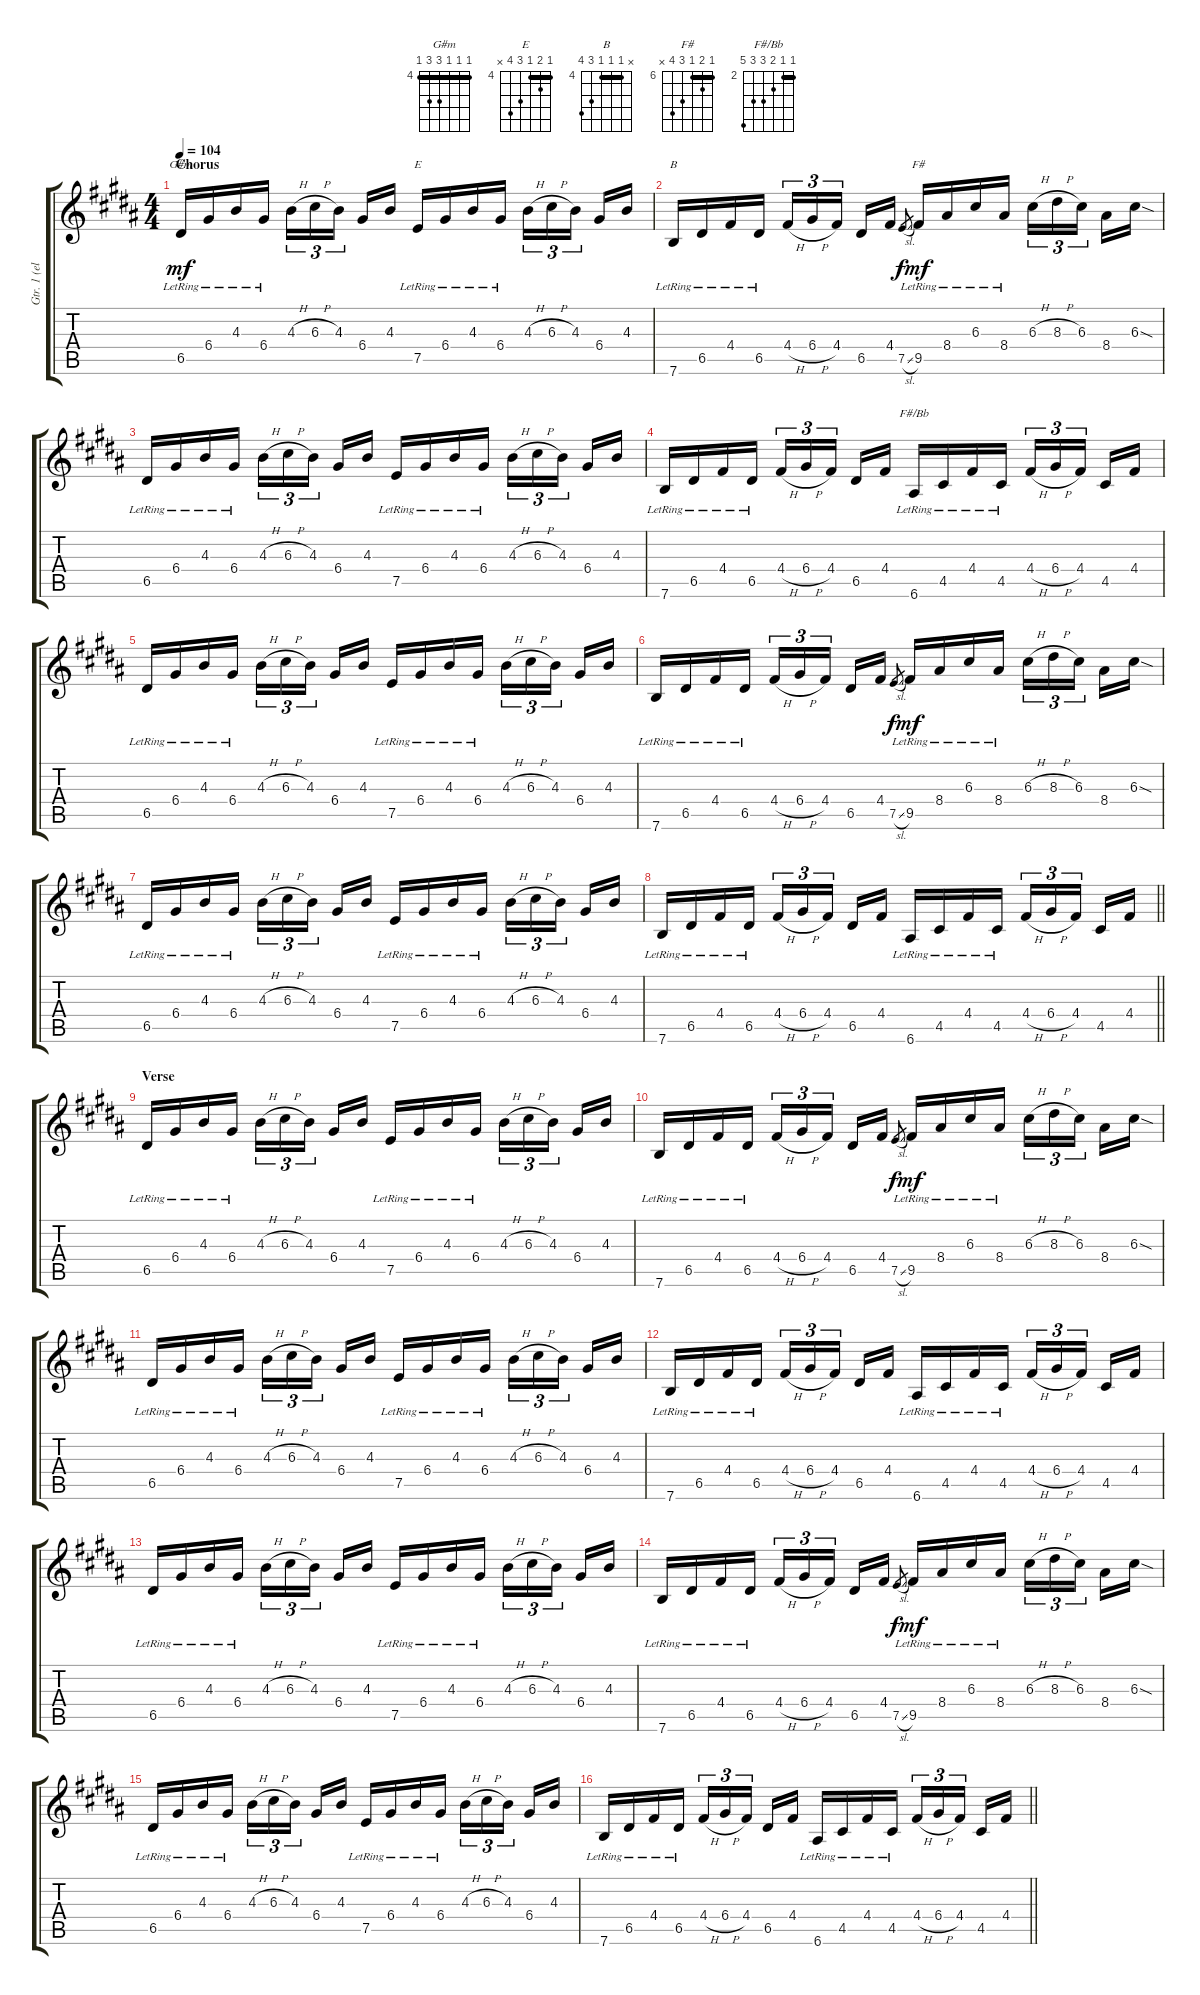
\track ("Gtr. 1 (elec.)" "Gtr. 1 (el") {instrument electricguitarclean}
\staff {score tabs}
\tuning (E4 B3 G3 D3 A2 E2) {hide}
\chord ("G#m" 4 4 4 6 6 4) {firstfret 4 barre 4}
\chord ("E" 4 5 4 6 7 x) {firstfret 4 barre 4}
\chord ("B" x 4 4 4 6 7) {firstfret 4 barre 4}
\chord ("F#" 6 7 6 8 9 x) {firstfret 6 barre 6}
\chord ("F#/Bb" 2 2 3 4 4 6) {firstfret 2 barre 2}
\ts (4 4)
\section ("" "Chorus")
\tempo 104
\clef g2
\ks b
6.5{lr}.16{ch "G#m" dy mf} 6.4{lr}.16 4.3{lr}.16 6.4{lr}.16 4.3{h}.16{tu (3 2)} 6.3{h}.16{tu (3 2)} 4.3.16{tu (3 2) beam splitsecondary} 6.4.16 4.3.16 7.5{lr}.16{ch "E"} 6.4{lr}.16 4.3{lr}.16 6.4{lr}.16 4.3{h}.16{tu (3 2)} 6.3{h}.16{tu (3 2)} 4.3.16{tu (3 2) beam splitsecondary} 6.4.16 4.3.16 |
7.6{lr}.16{ch "B"} 6.5{lr}.16 4.4{lr}.16 6.5{lr}.16 4.4{h}.16{tu (3 2)} 6.4{h}.16{tu (3 2)} 4.4.16{tu (3 2) beam splitsecondary} 6.5.16 4.4.16 7.5{sl}.8{gr dy f} 9.5{lr}.16{ch "F#" dy mf} 8.4{lr}.16 6.3{lr}.16 8.4{lr}.16 6.3{h}.16{tu (3 2)} 8.3{h}.16{tu (3 2)} 6.3.16{tu (3 2) beam splitsecondary} 8.4.16 6.3{sod}.16 |
6.5{lr}.16 6.4{lr}.16 4.3{lr}.16 6.4{lr}.16 4.3{h}.16{tu (3 2)} 6.3{h}.16{tu (3 2)} 4.3.16{tu (3 2) beam splitsecondary} 6.4.16 4.3.16 7.5{lr}.16 6.4{lr}.16 4.3{lr}.16 6.4{lr}.16 4.3{h}.16{tu (3 2)} 6.3{h}.16{tu (3 2)} 4.3.16{tu (3 2) beam splitsecondary} 6.4.16 4.3.16 |
7.6{lr}.16 6.5{lr}.16 4.4{lr}.16 6.5{lr}.16 4.4{h}.16{tu (3 2)} 6.4{h}.16{tu (3 2)} 4.4.16{tu (3 2) beam splitsecondary} 6.5.16 4.4.16 6.6{lr}.16{ch "F#/Bb"} 4.5{lr}.16 4.4{lr}.16 4.5{lr}.16 4.4{h}.16{tu (3 2)} 6.4{h}.16{tu (3 2)} 4.4.16{tu (3 2) beam splitsecondary} 4.5.16 4.4.16 |
6.5{lr}.16 6.4{lr}.16 4.3{lr}.16 6.4{lr}.16 4.3{h}.16{tu (3 2)} 6.3{h}.16{tu (3 2)} 4.3.16{tu (3 2) beam splitsecondary} 6.4.16 4.3.16 7.5{lr}.16 6.4{lr}.16 4.3{lr}.16 6.4{lr}.16 4.3{h}.16{tu (3 2)} 6.3{h}.16{tu (3 2)} 4.3.16{tu (3 2) beam splitsecondary} 6.4.16 4.3.16 |
7.6{lr}.16 6.5{lr}.16 4.4{lr}.16 6.5{lr}.16 4.4{h}.16{tu (3 2)} 6.4{h}.16{tu (3 2)} 4.4.16{tu (3 2) beam splitsecondary} 6.5.16 4.4.16 7.5{sl}.8{gr dy f} 9.5{lr}.16{dy mf} 8.4{lr}.16 6.3{lr}.16 8.4{lr}.16 6.3{h}.16{tu (3 2)} 8.3{h}.16{tu (3 2)} 6.3.16{tu (3 2) beam splitsecondary} 8.4.16 6.3{sod}.16 |
6.5{lr}.16 6.4{lr}.16 4.3{lr}.16 6.4{lr}.16 4.3{h}.16{tu (3 2)} 6.3{h}.16{tu (3 2)} 4.3.16{tu (3 2) beam splitsecondary} 6.4.16 4.3.16 7.5{lr}.16 6.4{lr}.16 4.3{lr}.16 6.4{lr}.16 4.3{h}.16{tu (3 2)} 6.3{h}.16{tu (3 2)} 4.3.16{tu (3 2) beam splitsecondary} 6.4.16 4.3.16 |
\barLineRight lightlight
7.6{lr}.16 6.5{lr}.16 4.4{lr}.16 6.5{lr}.16 4.4{h}.16{tu (3 2)} 6.4{h}.16{tu (3 2)} 4.4.16{tu (3 2) beam splitsecondary} 6.5.16 4.4.16 6.6{lr}.16 4.5{lr}.16 4.4{lr}.16 4.5{lr}.16 4.4{h}.16{tu (3 2)} 6.4{h}.16{tu (3 2)} 4.4.16{tu (3 2) beam splitsecondary} 4.5.16 4.4.16 |
\section ("" "Verse")
6.5{lr}.16 6.4{lr}.16 4.3{lr}.16 6.4{lr}.16 4.3{h}.16{tu (3 2)} 6.3{h}.16{tu (3 2)} 4.3.16{tu (3 2) beam splitsecondary} 6.4.16 4.3.16 7.5{lr}.16 6.4{lr}.16 4.3{lr}.16 6.4{lr}.16 4.3{h}.16{tu (3 2)} 6.3{h}.16{tu (3 2)} 4.3.16{tu (3 2) beam splitsecondary} 6.4.16 4.3.16 |
7.6{lr}.16 6.5{lr}.16 4.4{lr}.16 6.5{lr}.16 4.4{h}.16{tu (3 2)} 6.4{h}.16{tu (3 2)} 4.4.16{tu (3 2) beam splitsecondary} 6.5.16 4.4.16 7.5{sl}.8{gr dy f} 9.5{lr}.16{dy mf} 8.4{lr}.16 6.3{lr}.16 8.4{lr}.16 6.3{h}.16{tu (3 2)} 8.3{h}.16{tu (3 2)} 6.3.16{tu (3 2) beam splitsecondary} 8.4.16 6.3{sod}.16 |
6.5{lr}.16 6.4{lr}.16 4.3{lr}.16 6.4{lr}.16 4.3{h}.16{tu (3 2)} 6.3{h}.16{tu (3 2)} 4.3.16{tu (3 2) beam splitsecondary} 6.4.16 4.3.16 7.5{lr}.16 6.4{lr}.16 4.3{lr}.16 6.4{lr}.16 4.3{h}.16{tu (3 2)} 6.3{h}.16{tu (3 2)} 4.3.16{tu (3 2) beam splitsecondary} 6.4.16 4.3.16 |
7.6{lr}.16 6.5{lr}.16 4.4{lr}.16 6.5{lr}.16 4.4{h}.16{tu (3 2)} 6.4{h}.16{tu (3 2)} 4.4.16{tu (3 2) beam splitsecondary} 6.5.16 4.4.16 6.6{lr}.16 4.5{lr}.16 4.4{lr}.16 4.5{lr}.16 4.4{h}.16{tu (3 2)} 6.4{h}.16{tu (3 2)} 4.4.16{tu (3 2) beam splitsecondary} 4.5.16 4.4.16 |
6.5{lr}.16 6.4{lr}.16 4.3{lr}.16 6.4{lr}.16 4.3{h}.16{tu (3 2)} 6.3{h}.16{tu (3 2)} 4.3.16{tu (3 2) beam splitsecondary} 6.4.16 4.3.16 7.5{lr}.16 6.4{lr}.16 4.3{lr}.16 6.4{lr}.16 4.3{h}.16{tu (3 2)} 6.3{h}.16{tu (3 2)} 4.3.16{tu (3 2) beam splitsecondary} 6.4.16 4.3.16 |
7.6{lr}.16 6.5{lr}.16 4.4{lr}.16 6.5{lr}.16 4.4{h}.16{tu (3 2)} 6.4{h}.16{tu (3 2)} 4.4.16{tu (3 2) beam splitsecondary} 6.5.16 4.4.16 7.5{sl}.8{gr dy f} 9.5{lr}.16{dy mf} 8.4{lr}.16 6.3{lr}.16 8.4{lr}.16 6.3{h}.16{tu (3 2)} 8.3{h}.16{tu (3 2)} 6.3.16{tu (3 2) beam splitsecondary} 8.4.16 6.3{sod}.16 |
6.5{lr}.16 6.4{lr}.16 4.3{lr}.16 6.4{lr}.16 4.3{h}.16{tu (3 2)} 6.3{h}.16{tu (3 2)} 4.3.16{tu (3 2) beam splitsecondary} 6.4.16 4.3.16 7.5{lr}.16 6.4{lr}.16 4.3{lr}.16 6.4{lr}.16 4.3{h}.16{tu (3 2)} 6.3{h}.16{tu (3 2)} 4.3.16{tu (3 2) beam splitsecondary} 6.4.16 4.3.16 |
\barLineRight lightlight
7.6{lr}.16 6.5{lr}.16 4.4{lr}.16 6.5{lr}.16 4.4{h}.16{tu (3 2)} 6.4{h}.16{tu (3 2)} 4.4.16{tu (3 2) beam splitsecondary} 6.5.16 4.4.16 6.6{lr}.16 4.5{lr}.16 4.4{lr}.16 4.5{lr}.16 4.4{h}.16{tu (3 2)} 6.4{h}.16{tu (3 2)} 4.4.16{tu (3 2) beam splitsecondary} 4.5.16 4.4.16
